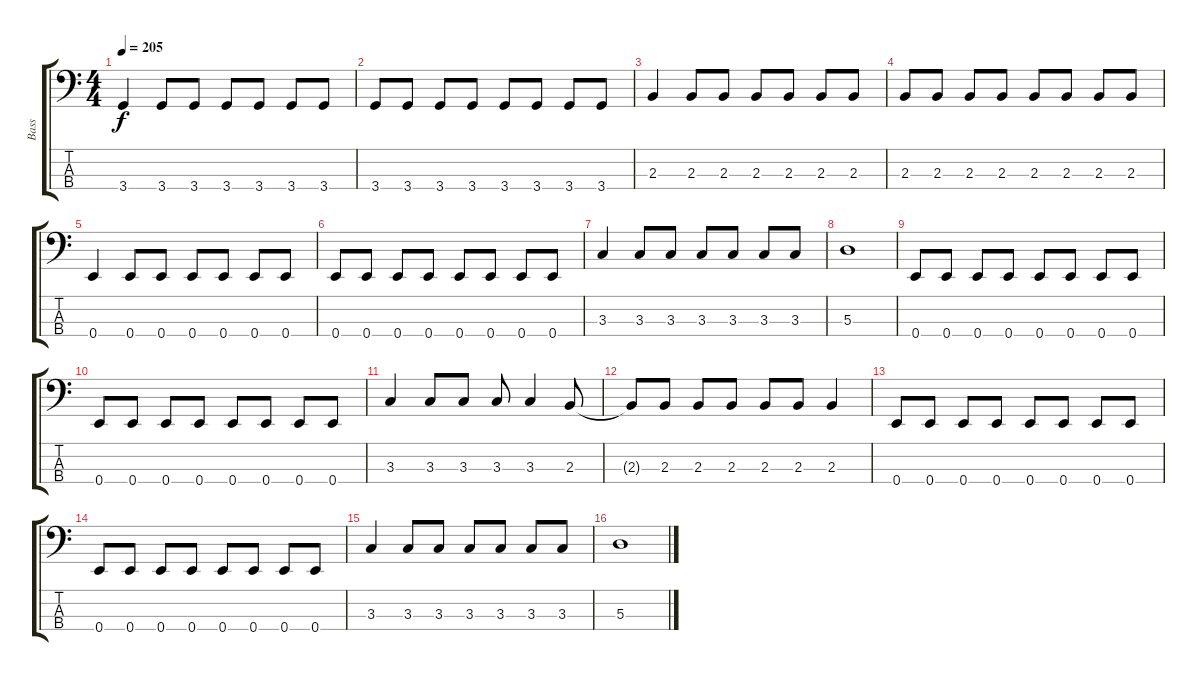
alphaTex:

\track ("Bass" "Bass") {instrument electricbasspick}
\staff {score tabs}
\tuning (G2 D2 A1 E1) {hide}
\ts (4 4)
\tempo 205
\clef f4
\ks c
3.4.4{dy f} 3.4.8 3.4.8 3.4.8 3.4.8 3.4.8 3.4.8 |
3.4.8 3.4.8 3.4.8 3.4.8 3.4.8 3.4.8 3.4.8 3.4.8 |
2.3.4 2.3.8 2.3.8 2.3.8 2.3.8 2.3.8 2.3.8 |
2.3.8 2.3.8 2.3.8 2.3.8 2.3.8 2.3.8 2.3.8 2.3.8 |
0.4.4 0.4.8 0.4.8 0.4.8 0.4.8 0.4.8 0.4.8 |
0.4.8 0.4.8 0.4.8 0.4.8 0.4.8 0.4.8 0.4.8 0.4.8 |
3.3.4 3.3.8 3.3.8 3.3.8 3.3.8 3.3.8 3.3.8 |
5.3.1 |
0.4.8 0.4.8 0.4.8 0.4.8 0.4.8 0.4.8 0.4.8 0.4.8 |
0.4.8 0.4.8 0.4.8 0.4.8 0.4.8 0.4.8 0.4.8 0.4.8 |
3.3.4 3.3.8 3.3.8 3.3.8 3.3.4 2.3.8 |
2.3{t}.8 2.3.8 2.3.8 2.3.8 2.3.8 2.3.8 2.3.4 |
0.4.8 0.4.8 0.4.8 0.4.8 0.4.8 0.4.8 0.4.8 0.4.8 |
0.4.8 0.4.8 0.4.8 0.4.8 0.4.8 0.4.8 0.4.8 0.4.8 |
3.3.4 3.3.8 3.3.8 3.3.8 3.3.8 3.3.8 3.3.8 |
5.3.1
